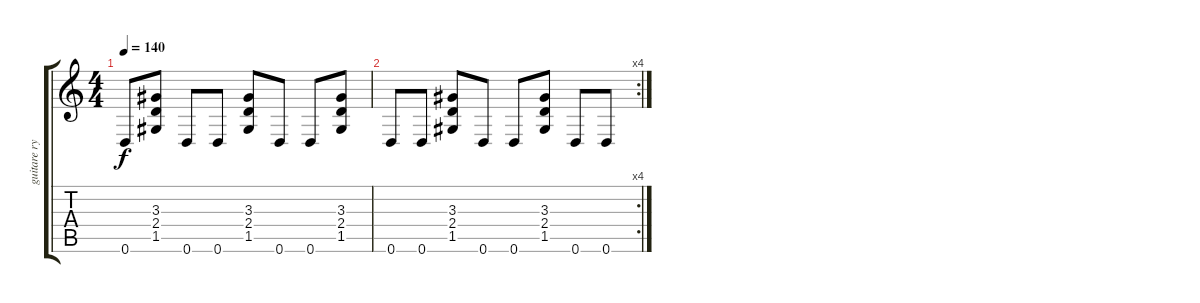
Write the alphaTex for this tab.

\track ("guitare rytmique" "guitare ry") {instrument distortionguitar}
\staff {score tabs}
\tuning (D4 A3 F3 C3 G2 D2) {hide}
\ts (4 4)
\tempo 140
\clef g2
\ks c
0.6.8{dy f} (3.3 2.4 1.5).8 0.6.8 0.6.8 (3.3 2.4 1.5).8 0.6.8 0.6.8 (3.3 2.4 1.5).8 |
\rc 4
0.6.8 0.6.8 (3.3 2.4 1.5).8 0.6.8 0.6.8 (3.3 2.4 1.5).8 0.6.8 0.6.8
